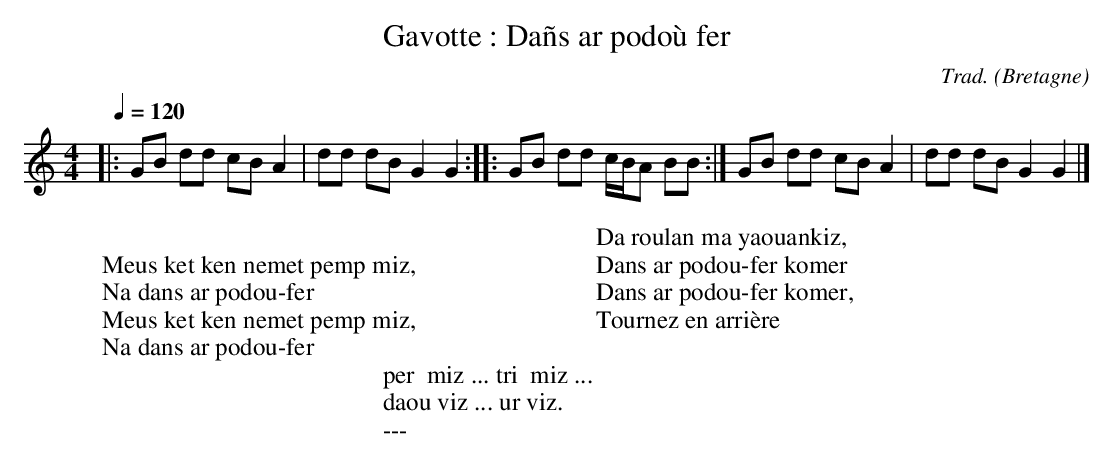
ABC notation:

X:1
T:Gavotte : Dañs ar podoù fer
C:Trad.
O:Bretagne
M:4/4
L:1/8
Q:1/4=120
K:Cmaj
|: GB dd cB A2 | dd dB G2 G2 :: GB dd c/2B/2A BB :|GB dd cB A2 | dd dB G2 G2 |]
W:
W:Meus ket ken nemet pemp miz,
W:Na dans ar podou-fer
W:Meus ket ken nemet pemp miz,
W:Na dans ar podou-fer
W:
W:Da roulan ma yaouankiz,
W:Dans ar podou-fer komer
W:Dans ar podou-fer komer,
W:Tournez en arrière
W:
W:per  miz ... tri  miz ...
W:daou viz ... ur viz.
W:---
